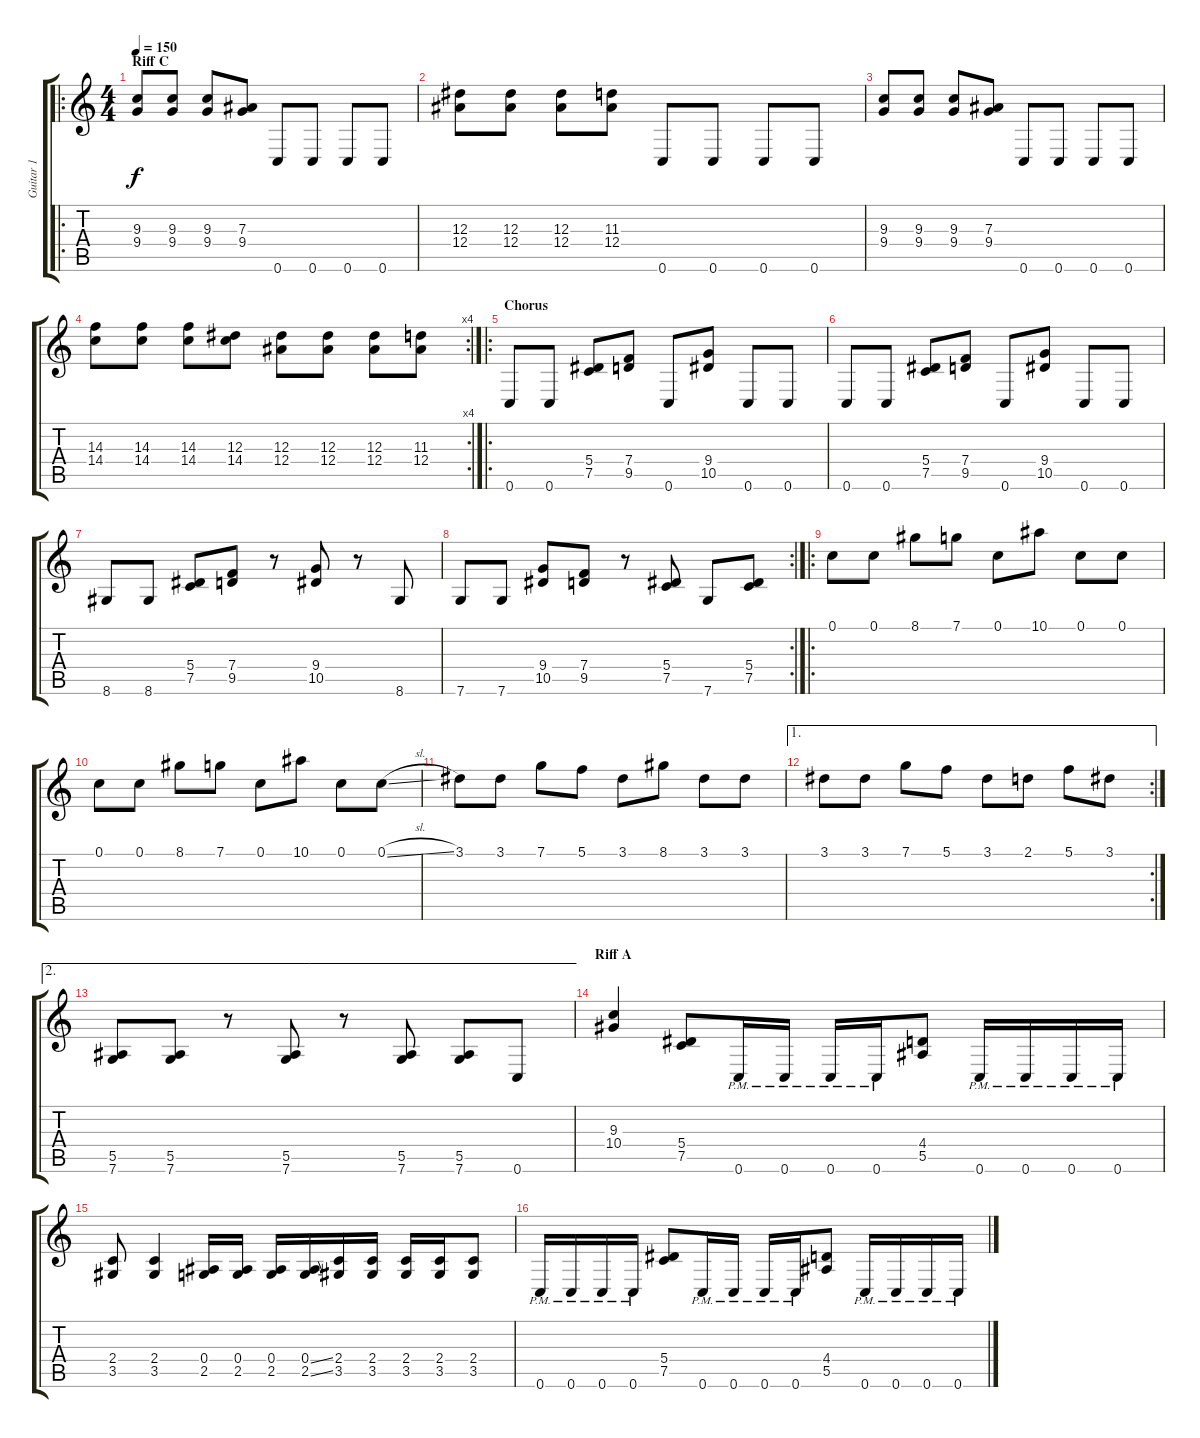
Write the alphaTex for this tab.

\track ("Guitar 1" "Guitar 1") {instrument distortionguitar}
\staff {score tabs}
\tuning (C4 G3 Eb3 Bb2 F2 C2) {hide}
\ro
\ts (4 4)
\section ("" "Riff C")
\tempo 150
\clef g2
\ks c
(9.3 9.4).8{dy f} (9.3 9.4).8 (9.3 9.4).8 (7.3 9.4).8 0.6.8 0.6.8 0.6.8 0.6.8 |
(12.3 12.4).8 (12.3 12.4).8 (12.3 12.4).8 (11.3 12.4).8 0.6.8 0.6.8 0.6.8 0.6.8 |
(9.3 9.4).8 (9.3 9.4).8 (9.3 9.4).8 (7.3 9.4).8 0.6.8 0.6.8 0.6.8 0.6.8 |
\rc 4
(14.3 14.4).8 (14.3 14.4).8 (14.3 14.4).8 (12.3 14.4).8 (12.3 12.4).8 (12.3 12.4).8 (12.3 12.4).8 (11.3 12.4).8 |
\ro
\section ("" "Chorus")
0.6.8 0.6.8 (5.4 7.5).8 (7.4 9.5).8 0.6.8 (9.4 10.5).8 0.6.8 0.6.8 |
0.6.8 0.6.8 (5.4 7.5).8 (7.4 9.5).8 0.6.8 (9.4 10.5).8 0.6.8 0.6.8 |
8.6.8 8.6.8 (5.4 7.5).8 (7.4 9.5).8 r.8 (9.4 10.5).8 r.8 8.6.8 |
\rc 2
7.6.8 7.6.8 (9.4 10.5).8 (7.4 9.5).8 r.8 (5.4 7.5).8 7.6.8 (5.4 7.5).8 |
\ro
0.1.8 0.1.8 8.1.8 7.1.8 0.1.8 10.1.8 0.1.8 0.1.8 |
0.1.8 0.1.8 8.1.8 7.1.8 0.1.8 10.1.8 0.1.8 0.1{sl}.8 |
3.1.8 3.1.8 7.1.8 5.1.8 3.1.8 8.1.8 3.1.8 3.1.8 |
\ae 1
\rc 2
3.1.8 3.1.8 7.1.8 5.1.8 3.1.8 2.1.8 5.1.8 3.1.8 |
\ae 2
(5.5 7.6).8 (5.5 7.6).8 r.8 (5.5 7.6).8 r.8 (5.5 7.6).8 (5.5 7.6).8 0.6.8 |
\section ("" "Riff A")
(9.3 10.4).4 (5.4 7.5).8 0.6{pm}.16 0.6{pm}.16 0.6{pm}.16 0.6{pm}.16 (4.4 5.5).8 0.6{pm}.16 0.6{pm}.16 0.6{pm}.16 0.6{pm}.16 |
(2.4 3.5).8 (2.4 3.5).4 (0.4 2.5).16 (0.4 2.5).16 (0.4 2.5).16 (0.4{ss} 2.5{ss}).16 (2.4 3.5).16 (2.4 3.5).16 (2.4 3.5).16 (2.4 3.5).16 (2.4 3.5).8 |
0.6{pm}.16 0.6{pm}.16 0.6{pm}.16 0.6{pm}.16 (5.4 7.5).8 0.6{pm}.16 0.6{pm}.16 0.6{pm}.16 0.6{pm}.16 (4.4 5.5).8 0.6{pm}.16 0.6{pm}.16 0.6{pm}.16 0.6{pm}.16
